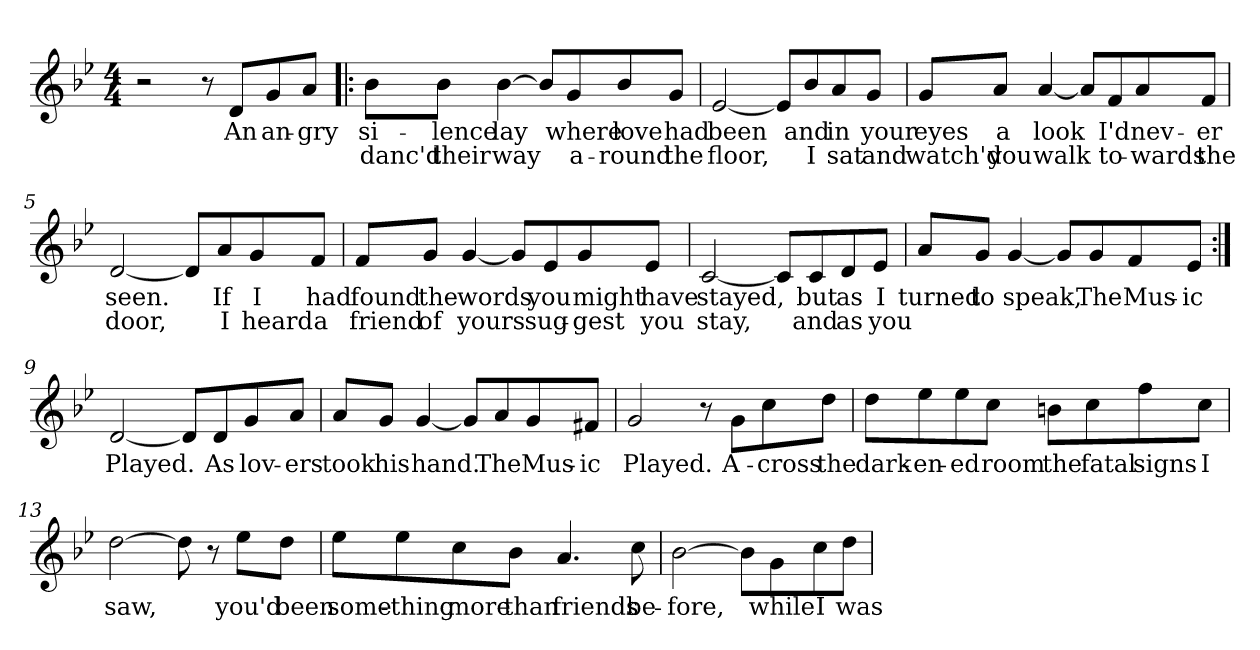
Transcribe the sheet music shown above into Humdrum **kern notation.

**kern	**text	**text
*part1	*part1	*part1
*staff1	*staff1	*staff1
*clefG2	*	*
*k[b-e-]	*	*
*B-:	*	*
*M4/4	*	*
=1	=1	=1
2r	.	.
8r	.	.
8d/L	An	.
8g/	an-	.
8a/J	-gry	.
=2!|:	=2!|:	=2!|:
8b-\L	si-	danc'd
8b-\J	-lence	their
[4b-\	lay	way
8b-/L]	.	.
8g/	where	a-
8b-/	love	-round
8g/J	had	the
=3	=3	=3
[2e-/	been	floor,
8e-/L]	.	.
8b-/	and	I
8a/	in	sat
8g/J	your	and
!!LO:LB:g=z
=4	=4	=4
8g/L	eyes	watch'd
8a/J	a	you
[4a/	look	walk
8a/L]	.	.
8f/	I'd	to-
8a/	nev-	-wards
8f/J	-er	the
=5	=5	=5
[2d/	seen.	door,
8d/L]	.	.
8a/	If	I
8g/	I	heard
8f/J	had	a
=6	=6	=6
8f/L	found	friend
8g/J	the	of
[4g/	words	yours
8g/L]	.	.
8e-/	you	sug-
8g/	might	-gest
8e-/J	have	you
!!LO:LB:g=z
=7	=7	=7
[2c/	stayed,	stay,
8c/L]	.	.
8c/	but	and
8d/	as	as
8e-/J	I	you
=8	=8	=8
8a/L	turned	.
8g/J	to	.
[4g/	speak,	.
8g/L]	.	.
8g/	The	.
8f/	Mus-	.
8e-/J	-ic	.
=9:|!	=9:|!	=9:|!
[2d/	Played.	.
8d/L]	.	.
8d/	As	.
8g/	lov-	.
8a/J	-ers	.
=10	=10	=10
8a/L	took	.
8g/J	his	.
[4g/	hand.	.
8g/L]	.	.
8a/	The	.
8g/	Mus-	.
8f#X/J	-ic	.
!!LO:LB:g=z
=11	=11	=11
2g/	Played.	.
8r	.	.
8g\L	A-	.
8cc\	-cross	.
8dd\J	the	.
=12	=12	=12
8dd\L	dark-	.
8ee-\	-en-	.
8ee-\	-ed	.
8cc\J	room	.
8bn\L	the	.
8cc\	fatal	.
8ff\	signs	.
8cc\J	I	.
=13	=13	=13
[2dd\	saw,	.
8dd\]	.	.
8r	.	.
8ee-\L	you'd	.
8dd\J	been	.
!!LO:LB:g=z
=14	=14	=14
8ee-\L	some-	.
8ee-\	-thing	.
8cc\	more	.
8b-\J	than	.
4.a/	friends	.
8cc\	be-	.
=15	=15	=15
[2b-\	-fore,	.
8b-\L]	.	.
8g\	while	.
8cc\	I	.
8dd\J	was	.
=	=	=
*-	*-	*-
